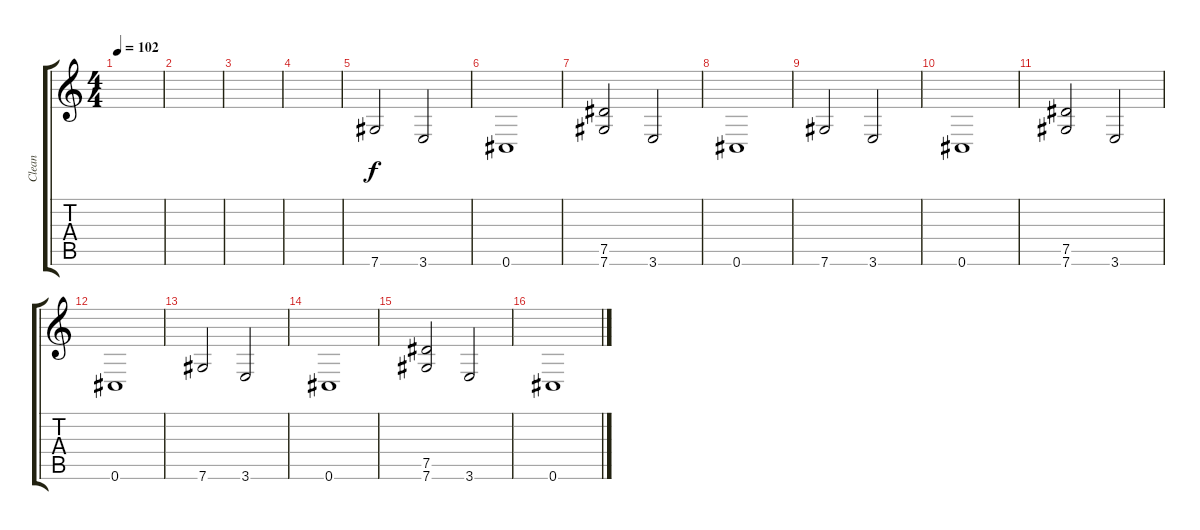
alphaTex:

\track ("Clean" "Clean") {instrument electricguitarjazz}
\staff {score tabs}
\tuning (Eb4 Bb3 Gb3 Db3 Ab2 Db2) {hide}
\ts (4 4)
\tempo 102
\clef g2
\ks c
|
|
|
|
7.6.2 3.6.2 |
0.6.1 |
(7.5 7.6).2 3.6.2 |
0.6.1 |
7.6.2 3.6.2 |
0.6.1 |
(7.5 7.6).2 3.6.2 |
0.6.1 |
7.6.2 3.6.2 |
0.6.1 |
(7.5 7.6).2 3.6.2 |
0.6.1
